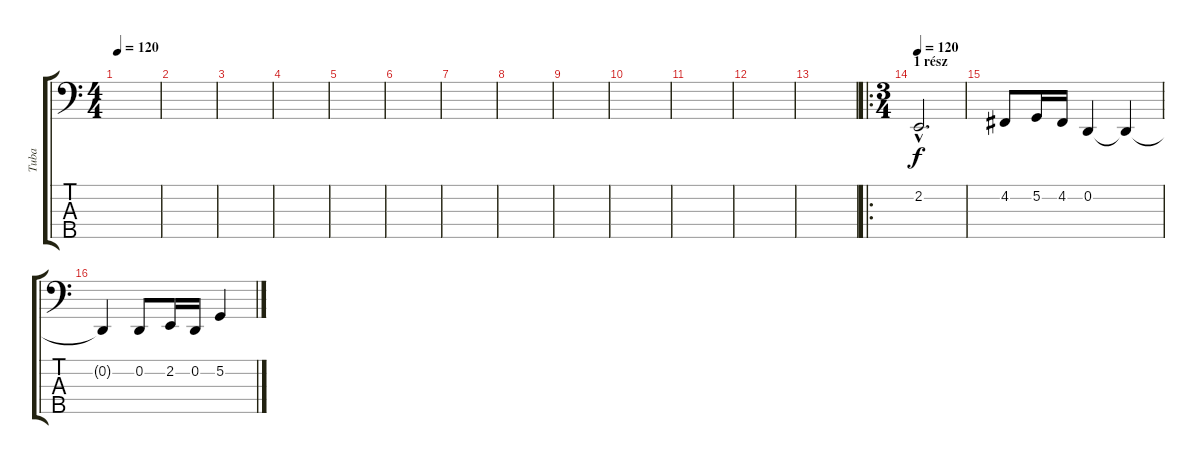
\track ("Tuba" "Tuba") {instrument tuba}
\staff {score tabs}
\tuning (G2 D2 A1 E1 B0) {hide}
\ts (4 4)
\tempo 120
\clef f4
\ks c
|
|
|
|
|
|
|
|
|
|
|
|
|
\ro
\ts (3 4)
\section ("" "1 rész")
\tempo 120
2.2{hac}.2{d} |
4.2.8 5.2.16 4.2.16 0.2.4 0.2{t}.4 |
0.2{t}.4 0.2.8 2.2.16 0.2.16 5.2.4
